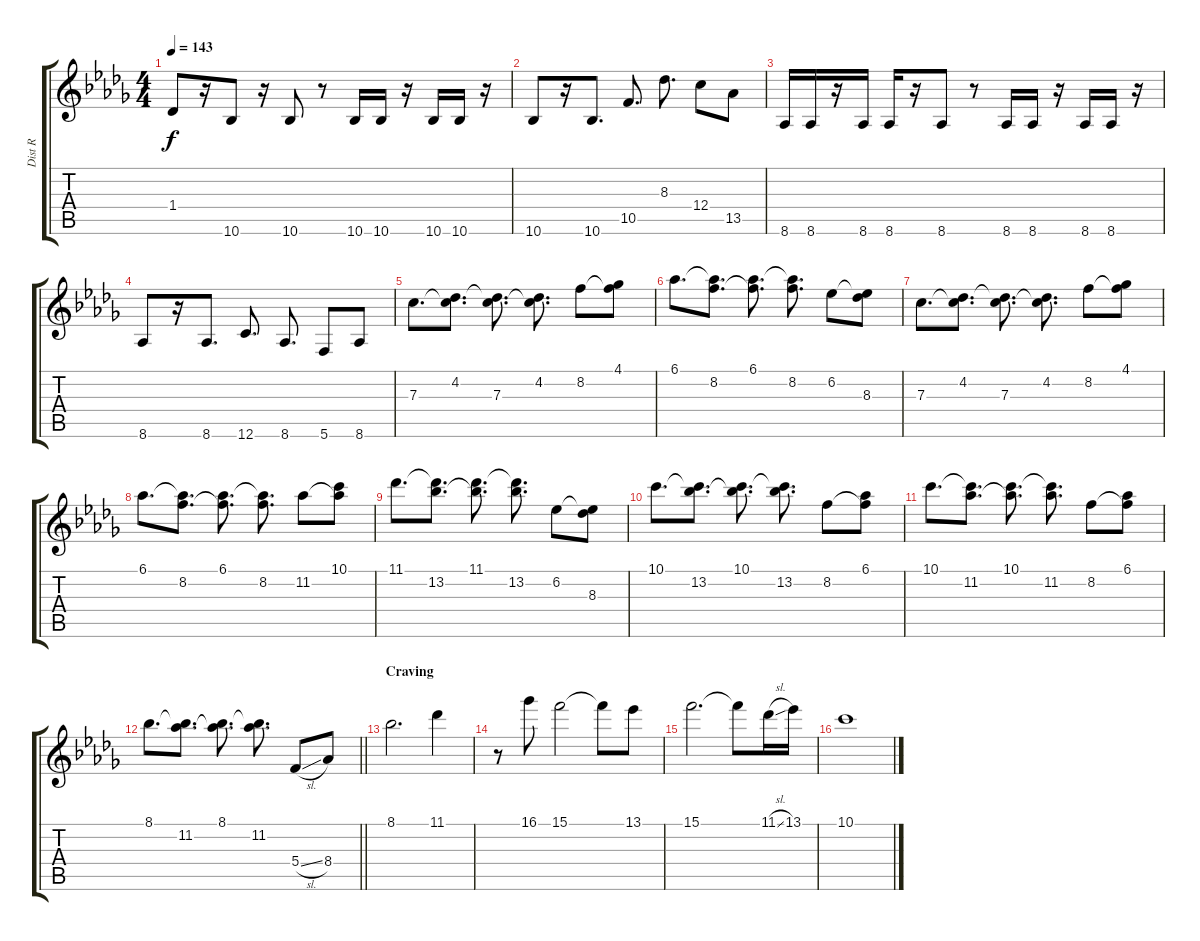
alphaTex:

\track ("Dist R" "Dist R") {instrument distortionguitar}
\staff {score tabs}
\tuning (D4 A3 F3 C3 G2 C2) {hide}
\ts (4 4)
\tempo 143
\clef g2
\ks db
1.4.8{dy f} r.16 10.6.8 r.16 10.6.8 r.8 10.6.16 10.6.16 r.16 10.6.16 10.6.16 r.16 |
10.6.8 r.16 10.6.8{d} 10.5.8{d} 8.3.8{d} 12.4.8 13.5.8 |
8.6.16 8.6.16 r.16 8.6.16 8.6.16 r.16 8.6.8 r.8 8.6.16 8.6.16 r.16 8.6.16 8.6.16 r.16 |
8.6.8 r.16 8.6.8{d} 12.6.8{d} 8.6.8{d} 5.6.8 8.6.8 |
7.3.8{d} (4.2 7.3{t}).8{d} (4.2{t} 7.3).8{d} (4.2 7.3{t}).8{d} 8.2.8 (4.1 8.2{t}).8 |
6.1.8{d} (6.1{t} 8.2).8{d} (6.1 8.2{t}).8{d} (6.1{t} 8.2).8{d} 6.2.8 (6.2{t} 8.3).8 |
7.3.8{d} (4.2 7.3{t}).8{d} (4.2{t} 7.3).8{d} (4.2 7.3{t}).8{d} 8.2.8 (4.1 8.2{t}).8 |
6.1.8{d} (6.1{t} 8.2).8{d} (6.1 8.2{t}).8{d} (6.1{t} 8.2).8{d} 11.2.8 (10.1 11.2{t}).8 |
11.1.8{d} (11.1{t} 13.2).8{d} (11.1 13.2{t}).8{d} (11.1{t} 13.2).8{d} 6.2.8 (6.2{t} 8.3).8 |
10.1.8{d} (10.1{t} 13.2).8{d} (10.1 13.2{t}).8{d} (10.1{t} 13.2).8{d} 8.2.8 (6.1 8.2{t}).8 |
10.1.8{d} (10.1{t} 11.2).8{d} (10.1 11.2{t}).8{d} (10.1{t} 11.2).8{d} 8.2.8 (6.1 8.2{t}).8 |
\barLineRight lightlight
8.1.8{d} (8.1{t} 11.2).8{d} (8.1 11.2{t}).8{d} (8.1{t} 11.2).8{d} 5.4{sl}.8 8.4.8 |
\section ("" "Craving")
8.1.2{d} 11.1.4 |
r.8 16.1.8 15.1.2 15.1{t}.8 13.1.8 |
15.1.2{d} 15.1{t}.8 11.1{sl}.16 13.1.16 |
10.1.1
